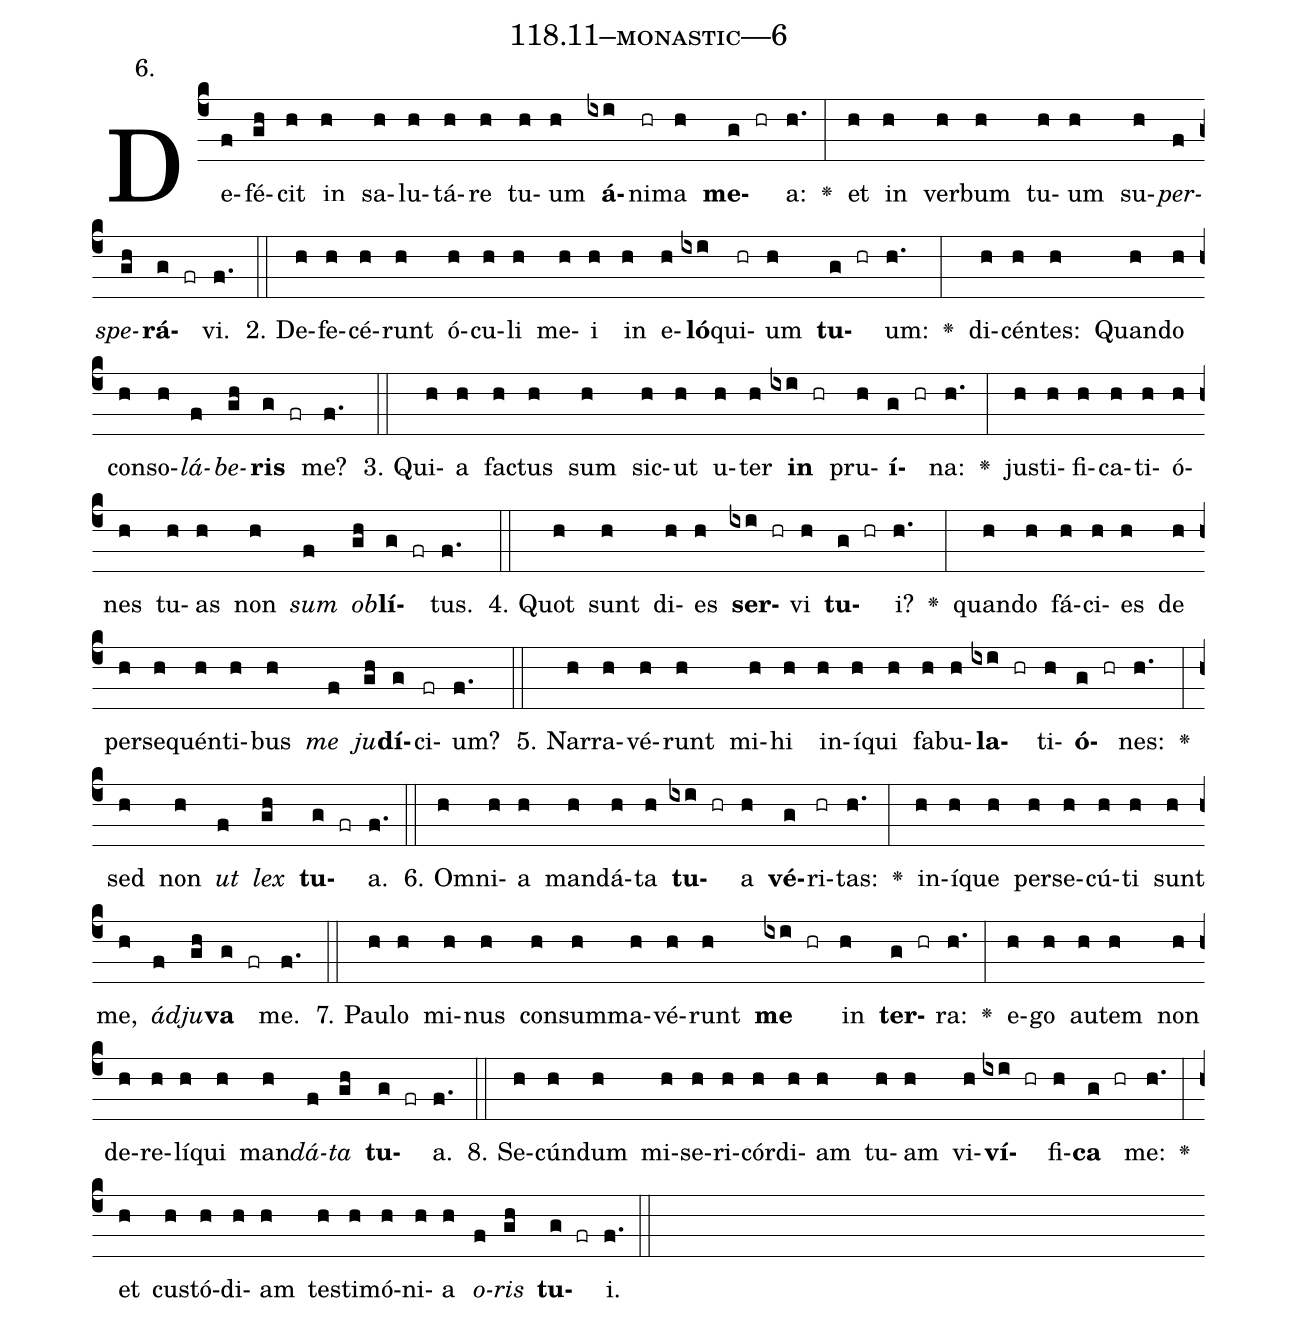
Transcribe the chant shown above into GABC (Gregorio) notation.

name: 118.11--monastic---6;
annotation: 6.;
%%
(c4)De(f)fé(gh)cit(h) in(h) sa(h)lu(h)tá(h)re(h) tu(h)um(h) <b>á</b>(ixi)ni(hr)ma(h) <b>me</b>(g hr)a:(h.) <v>\greheightstar</v>(:) et(h) in(h) ver(h)bum(h) tu(h)um(h) su(h)<i>per</i>(f)<i>spe</i>(gh)<b>rá</b>(g fr)vi.(f.) (::)
2. De(h)fe(h)cé(h)runt(h) ó(h)cu(h)li(h) me(h)i(h) in(h) e(h)<b>ló</b>(ixi)qui(hr)um(h) <b>tu</b>(g hr)um:(h.) <v>\greheightstar</v>(:) di(h)cén(h)tes:(h) Quan(h)do(h) con(h)so(h)<i>lá</i>(f)<i>be</i>(gh)<b>ris</b>(g fr) me?(f.) (::)
3. Qui(h)a(h) fac(h)tus(h) sum(h) sic(h)ut(h) u(h)ter(h) <b>in</b>(ixi hr) pru(h)<b>í</b>(g hr)na:(h.) <v>\greheightstar</v>(:) jus(h)ti(h)fi(h)ca(h)ti(h)ó(h)nes(h) tu(h)as(h) non(h) <i>sum</i>(f) <i>ob</i>(gh)<b>lí</b>(g fr)tus.(f.) (::)
4. Quot(h) sunt(h) di(h)es(h) <b>ser</b>(ixi hr)vi(h) <b>tu</b>(g hr)i?(h.) <v>\greheightstar</v>(:) quan(h)do(h) fá(h)ci(h)es(h) de(h) per(h)se(h)quén(h)ti(h)bus(h) <i>me</i>(f) <i>ju</i>(gh)<b>dí</b>(g)ci(fr)um?(f.) (::)
5. Nar(h)ra(h)vé(h)runt(h) mi(h)hi(h) in(h)í(h)qui(h) fa(h)bu(h)<b>la</b>(ixi hr)ti(h)<b>ó</b>(g hr)nes:(h.) <v>\greheightstar</v>(:) sed(h) non(h) <i>ut</i>(f) <i>lex</i>(gh) <b>tu</b>(g fr)a.(f.) (::)
6. Om(h)ni(h)a(h) man(h)dá(h)ta(h) <b>tu</b>(ixi hr)a(h) <b>vé</b>(g)ri(hr)tas:(h.) <v>\greheightstar</v>(:) in(h)í(h)que(h) per(h)se(h)cú(h)ti(h) sunt(h) me,(h) <i>ád</i>(f)<i>ju</i>(gh)<b>va</b>(g fr) me.(f.) (::)
7. Pau(h)lo(h) mi(h)nus(h) con(h)sum(h)ma(h)vé(h)runt(h) <b>me</b>(ixi hr) in(h) <b>ter</b>(g hr)ra:(h.) <v>\greheightstar</v>(:) e(h)go(h) au(h)tem(h) non(h) de(h)re(h)lí(h)qui(h) man(h)<i>dá</i>(f)<i>ta</i>(gh) <b>tu</b>(g fr)a.(f.) (::)
8. Se(h)cún(h)dum(h) mi(h)se(h)ri(h)cór(h)di(h)am(h) tu(h)am(h) vi(h)<b>ví</b>(ixi hr)fi(h)<b>ca</b>(g hr) me:(h.) <v>\greheightstar</v>(:) et(h) cus(h)tó(h)di(h)am(h) tes(h)ti(h)mó(h)ni(h)a(h) <i>o</i>(f)<i>ris</i>(gh) <b>tu</b>(g fr)i.(f.) (::)
